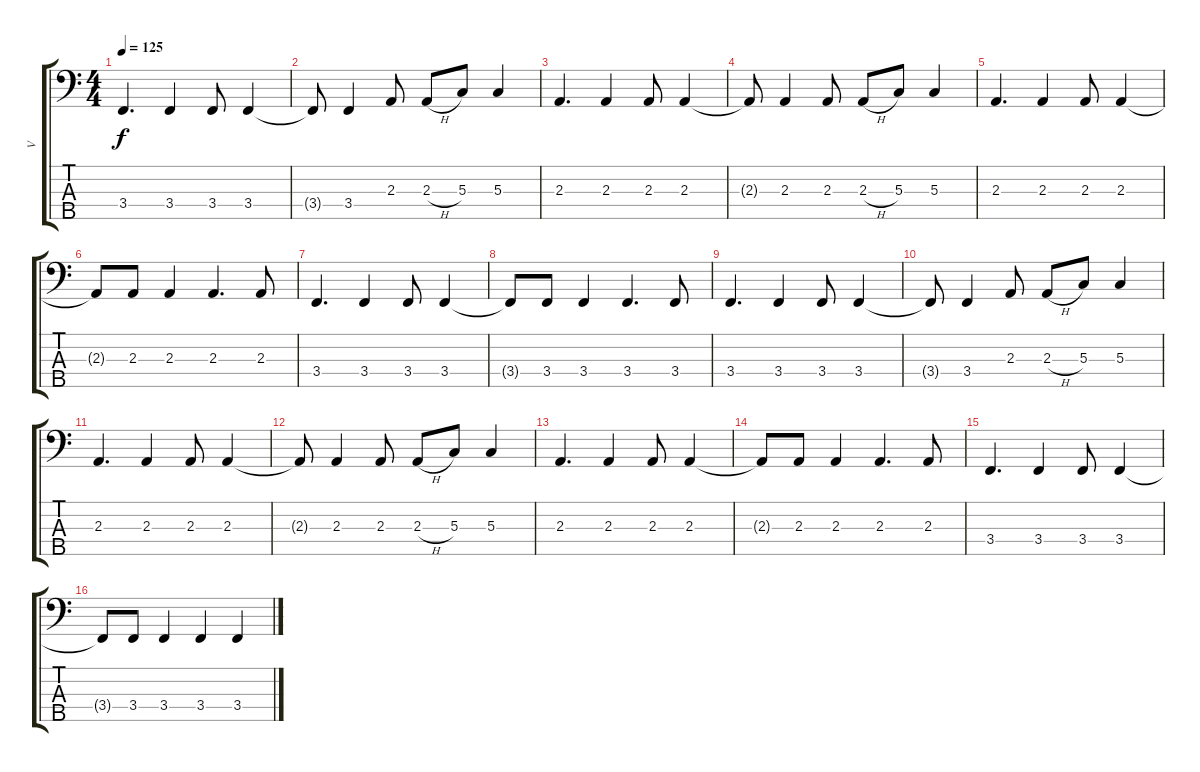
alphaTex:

\track ("V" "V") {instrument electricbassfinger}
\staff {score tabs}
\tuning (F2 C2 G1 D1 A0) {hide}
\ts (4 4)
\tempo 125
\clef f4
\ks c
3.4.4{d dy f} 3.4.4 3.4.8 3.4.4 |
3.4{t}.8 3.4.4 2.3.8 2.3{h}.8 5.3.8 5.3.4 |
2.3.4{d} 2.3.4 2.3.8 2.3.4 |
2.3{t}.8 2.3.4 2.3.8 2.3{h}.8 5.3.8 5.3.4 |
2.3.4{d} 2.3.4 2.3.8 2.3.4 |
2.3{t}.8 2.3.8 2.3.4 2.3.4{d} 2.3.8 |
3.4.4{d} 3.4.4 3.4.8 3.4.4 |
3.4{t}.8 3.4.8 3.4.4 3.4.4{d} 3.4.8 |
3.4.4{d} 3.4.4 3.4.8 3.4.4 |
3.4{t}.8 3.4.4 2.3.8 2.3{h}.8 5.3.8 5.3.4 |
2.3.4{d} 2.3.4 2.3.8 2.3.4 |
2.3{t}.8 2.3.4 2.3.8 2.3{h}.8 5.3.8 5.3.4 |
2.3.4{d} 2.3.4 2.3.8 2.3.4 |
2.3{t}.8 2.3.8 2.3.4 2.3.4{d} 2.3.8 |
3.4.4{d} 3.4.4 3.4.8 3.4.4 |
3.4{t}.8 3.4.8 3.4.4 3.4.4 3.4.4
